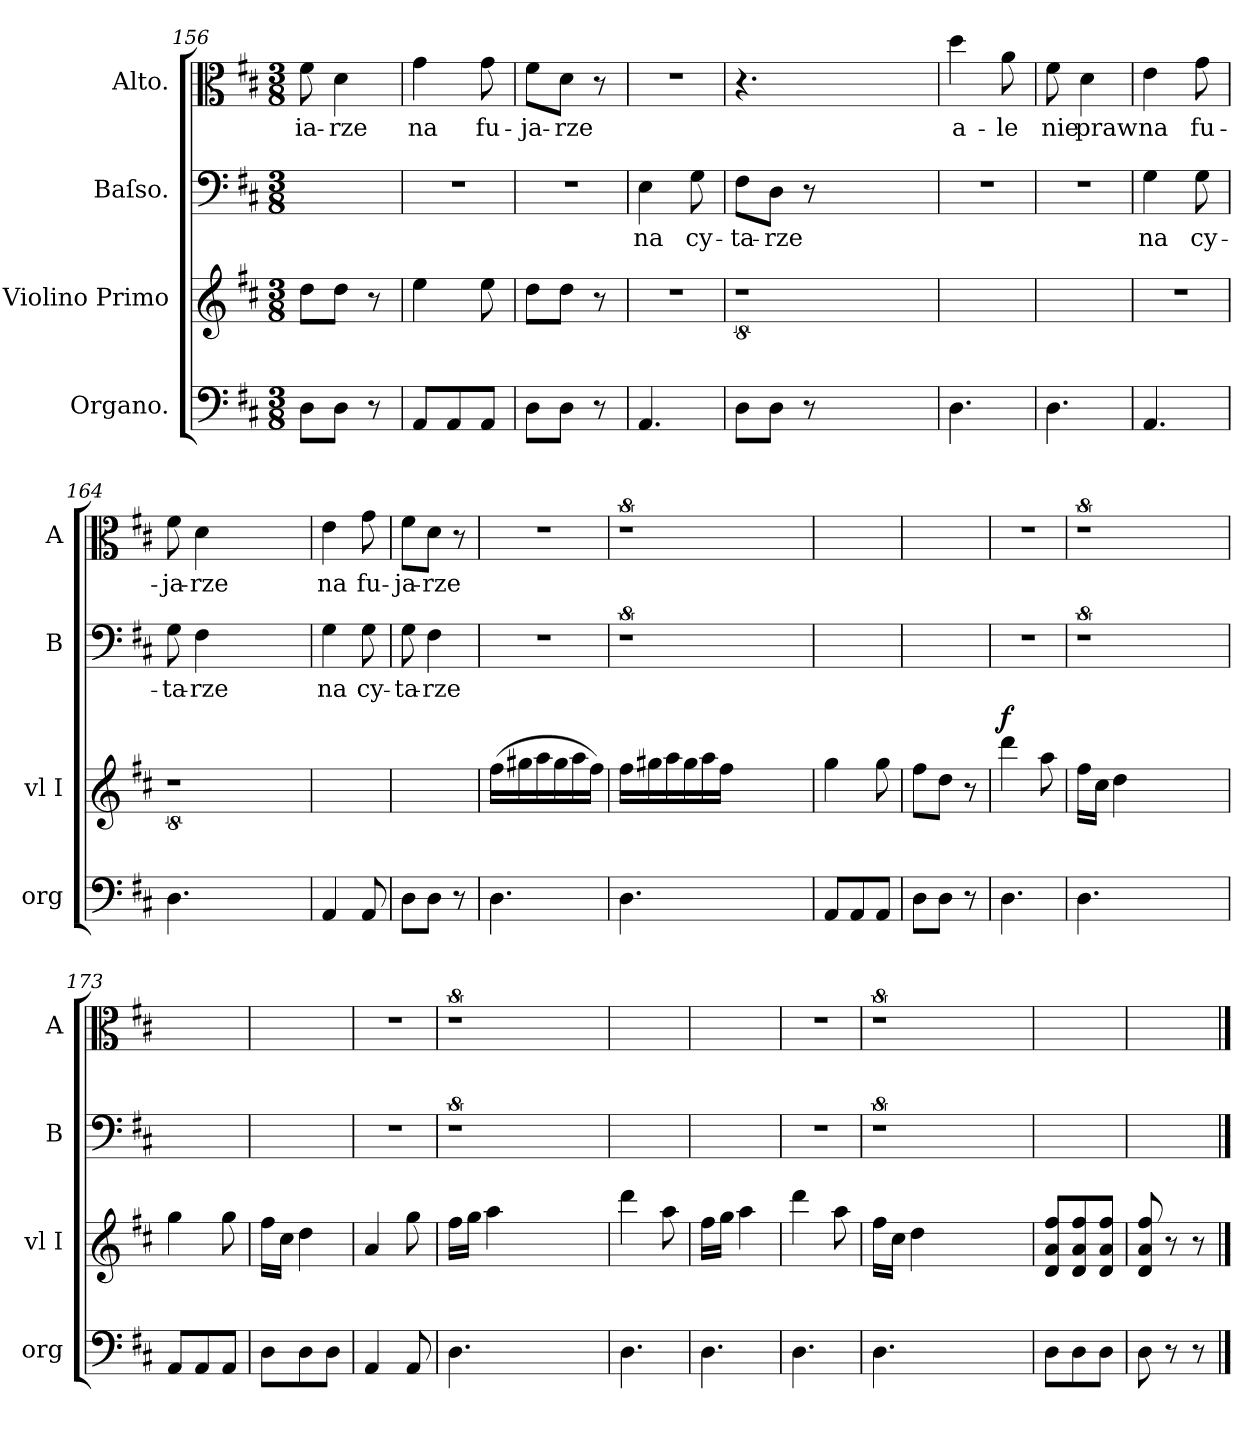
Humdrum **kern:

**kern	**kern	**dynam	**kern	**text	**kern	**text
*part4	*part3	*part3	*part2	*part2	*part1	*part1
*staff4	*staff3	*staff3	*staff2	*staff2	*staff1	*staff1
*I"Organo.	*I"Violino Primo	*	*I"Baſso.	*	*I"Alto.	*
*I'org	*I'vl I	*	*I'B	*	*I'A	*
*clefF4	*clefG2	*	*clefF4	*	*clefC3	*
*k[f#c#]	*k[f#c#]	*	*k[f#c#]	*	*k[f#c#]	*
*D:	*D:	*	*D:	*	*D:	*
*M3/8	*M3/8	*	*M3/8	*	*M3/8	*
=156	=156	=156	=156	=156	=156	=156
8D\L	8dd\L	.	4.ryy	.	8f#\	-ia-
8D\J	8dd\J	.	.	.	4d\	-rze
8r	8r	.	.	.	.	.
=157	=157	=157	=157	=157	=157	=157
8AA/L	4ee\	.	4.r	.	4g\	na
8AA/	.	.	.	.	.	.
8AA/J	8ee\	.	.	.	8g\	fu-
=158	=158	=158	=158	=158	=158	=158
8D\L	8dd\L	.	4.r	.	8f#\L	-ja-
8D\J	8dd\J	.	.	.	8d\J	-rze
8r	8r	.	.	.	8r	.
=159	=159	=159	=159	=159	=159	=159
4.AA/	4.r	.	4E\	na	4.r	.
.	.	.	8G\	cy-	.	.
=160	=160	=160	=160	=160	=160	=160
8D\L	8%9r	.	8F#\L	-ta-	4.r	.
8D\J	.	.	8D\J	-rze	.	.
8r	.	.	8r	.	.	.
2.ryy	.	.	2.ryy	.	2.ryy	.
=161	=161	=161	=161	=161	=161	=161
4.D\	4.ryy	.	4.r	.	4dd\	a-
.	.	.	.	.	8a\	-le
=162	=162	=162	=162	=162	=162	=162
4.D\	4.ryy	.	4.r	.	8f#\	nie
.	.	.	.	.	4d\	praw
=163	=163	=163	=163	=163	=163	=163
4.AA/	4.r	.	4G\	na	4e\	na
.	.	.	8G\	cy-	8g\	fu-
=164	=164	=164	=164	=164	=164	=164
4.D\	8%9r	.	8G\	-ta-	8f#\	-ja-
.	.	.	4F#\	-rze	4d\	-rze
2.ryy	.	.	2.ryy	.	2.ryy	.
=165	=165	=165	=165	=165	=165	=165
4AA/	4.ryy	.	4G\	na	4e\	na
8AA/	.	.	8G\	cy-	8g\	fu-
=166	=166	=166	=166	=166	=166	=166
8D\L	4.ryy	.	8G\	-ta-	8f#\L	-ja-
8D\J	.	.	4F#\	-rze	8d\J	-rze
8r	.	.	.	.	8r	.
=167	=167	=167	=167	=167	=167	=167
4.D\	(16ff#\LL	.	4.r	.	4.r	.
.	16gg#X\	.	.	.	.	.
.	16aa\	.	.	.	.	.
.	16gg#\	.	.	.	.	.
.	16aa\	.	.	.	.	.
.	16ff#\JJ)	.	.	.	.	.
=168	=168	=168	=168	=168	=168	=168
4.D\	16ff#\LL	.	8%9r	.	8%9r	.
.	16gg#X\	.	.	.	.	.
.	16aa\	.	.	.	.	.
.	16gg#\	.	.	.	.	.
.	16aa\	.	.	.	.	.
.	16ff#\JJ	.	.	.	.	.
2.ryy	2.ryy	.	.	.	.	.
=169	=169	=169	=169	=169	=169	=169
8AA/L	4gg\	.	4.ryy	.	4.ryy	.
8AA/	.	.	.	.	.	.
8AA/J	8gg\	.	.	.	.	.
=170	=170	=170	=170	=170	=170	=170
8D\L	8ff#\L	.	4.ryy	.	4.ryy	.
8D\J	8dd\J	.	.	.	.	.
8r	8r	.	.	.	.	.
=171	=171	=171	=171	=171	=171	=171
!	!	!LO:DY:a	!	!	!	!
4.D\	4ddd\	f	4.r	.	4.r	.
.	8aa\	.	.	.	.	.
=172	=172	=172	=172	=172	=172	=172
4.D\	16ff#\LL	.	8%9r	.	8%9r	.
.	16cc#\JJ	.	.	.	.	.
.	4dd\	.	.	.	.	.
2.ryy	2.ryy	.	.	.	.	.
=173	=173	=173	=173	=173	=173	=173
8AA/L	4gg\	.	4.ryy	.	4.ryy	.
8AA/	.	.	.	.	.	.
8AA/J	8gg\	.	.	.	.	.
=174	=174	=174	=174	=174	=174	=174
8D\L	16ff#\LL	.	4.ryy	.	4.ryy	.
.	16cc#\JJ	.	.	.	.	.
8D\	4dd\	.	.	.	.	.
8D\J	.	.	.	.	.	.
=175	=175	=175	=175	=175	=175	=175
4AA/	4a/	.	4.r	.	4.r	.
8AA/	8gg\	.	.	.	.	.
=176	=176	=176	=176	=176	=176	=176
4.D\	16ff#\LL	.	8%9r	.	8%9r	.
.	16gg\JJ	.	.	.	.	.
.	4aa\	.	.	.	.	.
2.ryy	2.ryy	.	.	.	.	.
=177	=177	=177	=177	=177	=177	=177
4.D\	4ddd\	.	4.ryy	.	4.ryy	.
.	8aa\	.	.	.	.	.
=178	=178	=178	=178	=178	=178	=178
4.D\	16ff#\LL	.	4.ryy	.	4.ryy	.
.	16gg\JJ	.	.	.	.	.
.	4aa\	.	.	.	.	.
=179	=179	=179	=179	=179	=179	=179
4.D\	4ddd\	.	4.r	.	4.r	.
.	8aa\	.	.	.	.	.
=180	=180	=180	=180	=180	=180	=180
4.D\	16ff#\LL	.	8%9r	.	8%9r	.
.	16cc#\JJ	.	.	.	.	.
.	4dd\	.	.	.	.	.
2.ryy	2.ryy	.	.	.	.	.
=181	=181	=181	=181	=181	=181	=181
8D\L	8d/ 8a/ 8ff#/L	.	4.ryy	.	4.ryy	.
8D\	8d/ 8a/ 8ff#/	.	.	.	.	.
8D\J	8d/ 8a/ 8ff#/J	.	.	.	.	.
=182	=182	=182	=182	=182	=182	=182
8D\	8d/ 8a/ 8ff#/	.	4.ryy	.	4.ryy	.
8r	8r	.	.	.	.	.
8r	8r	.	.	.	.	.
==	==	==	==	==	==	==
*-	*-	*-	*-	*-	*-	*-
